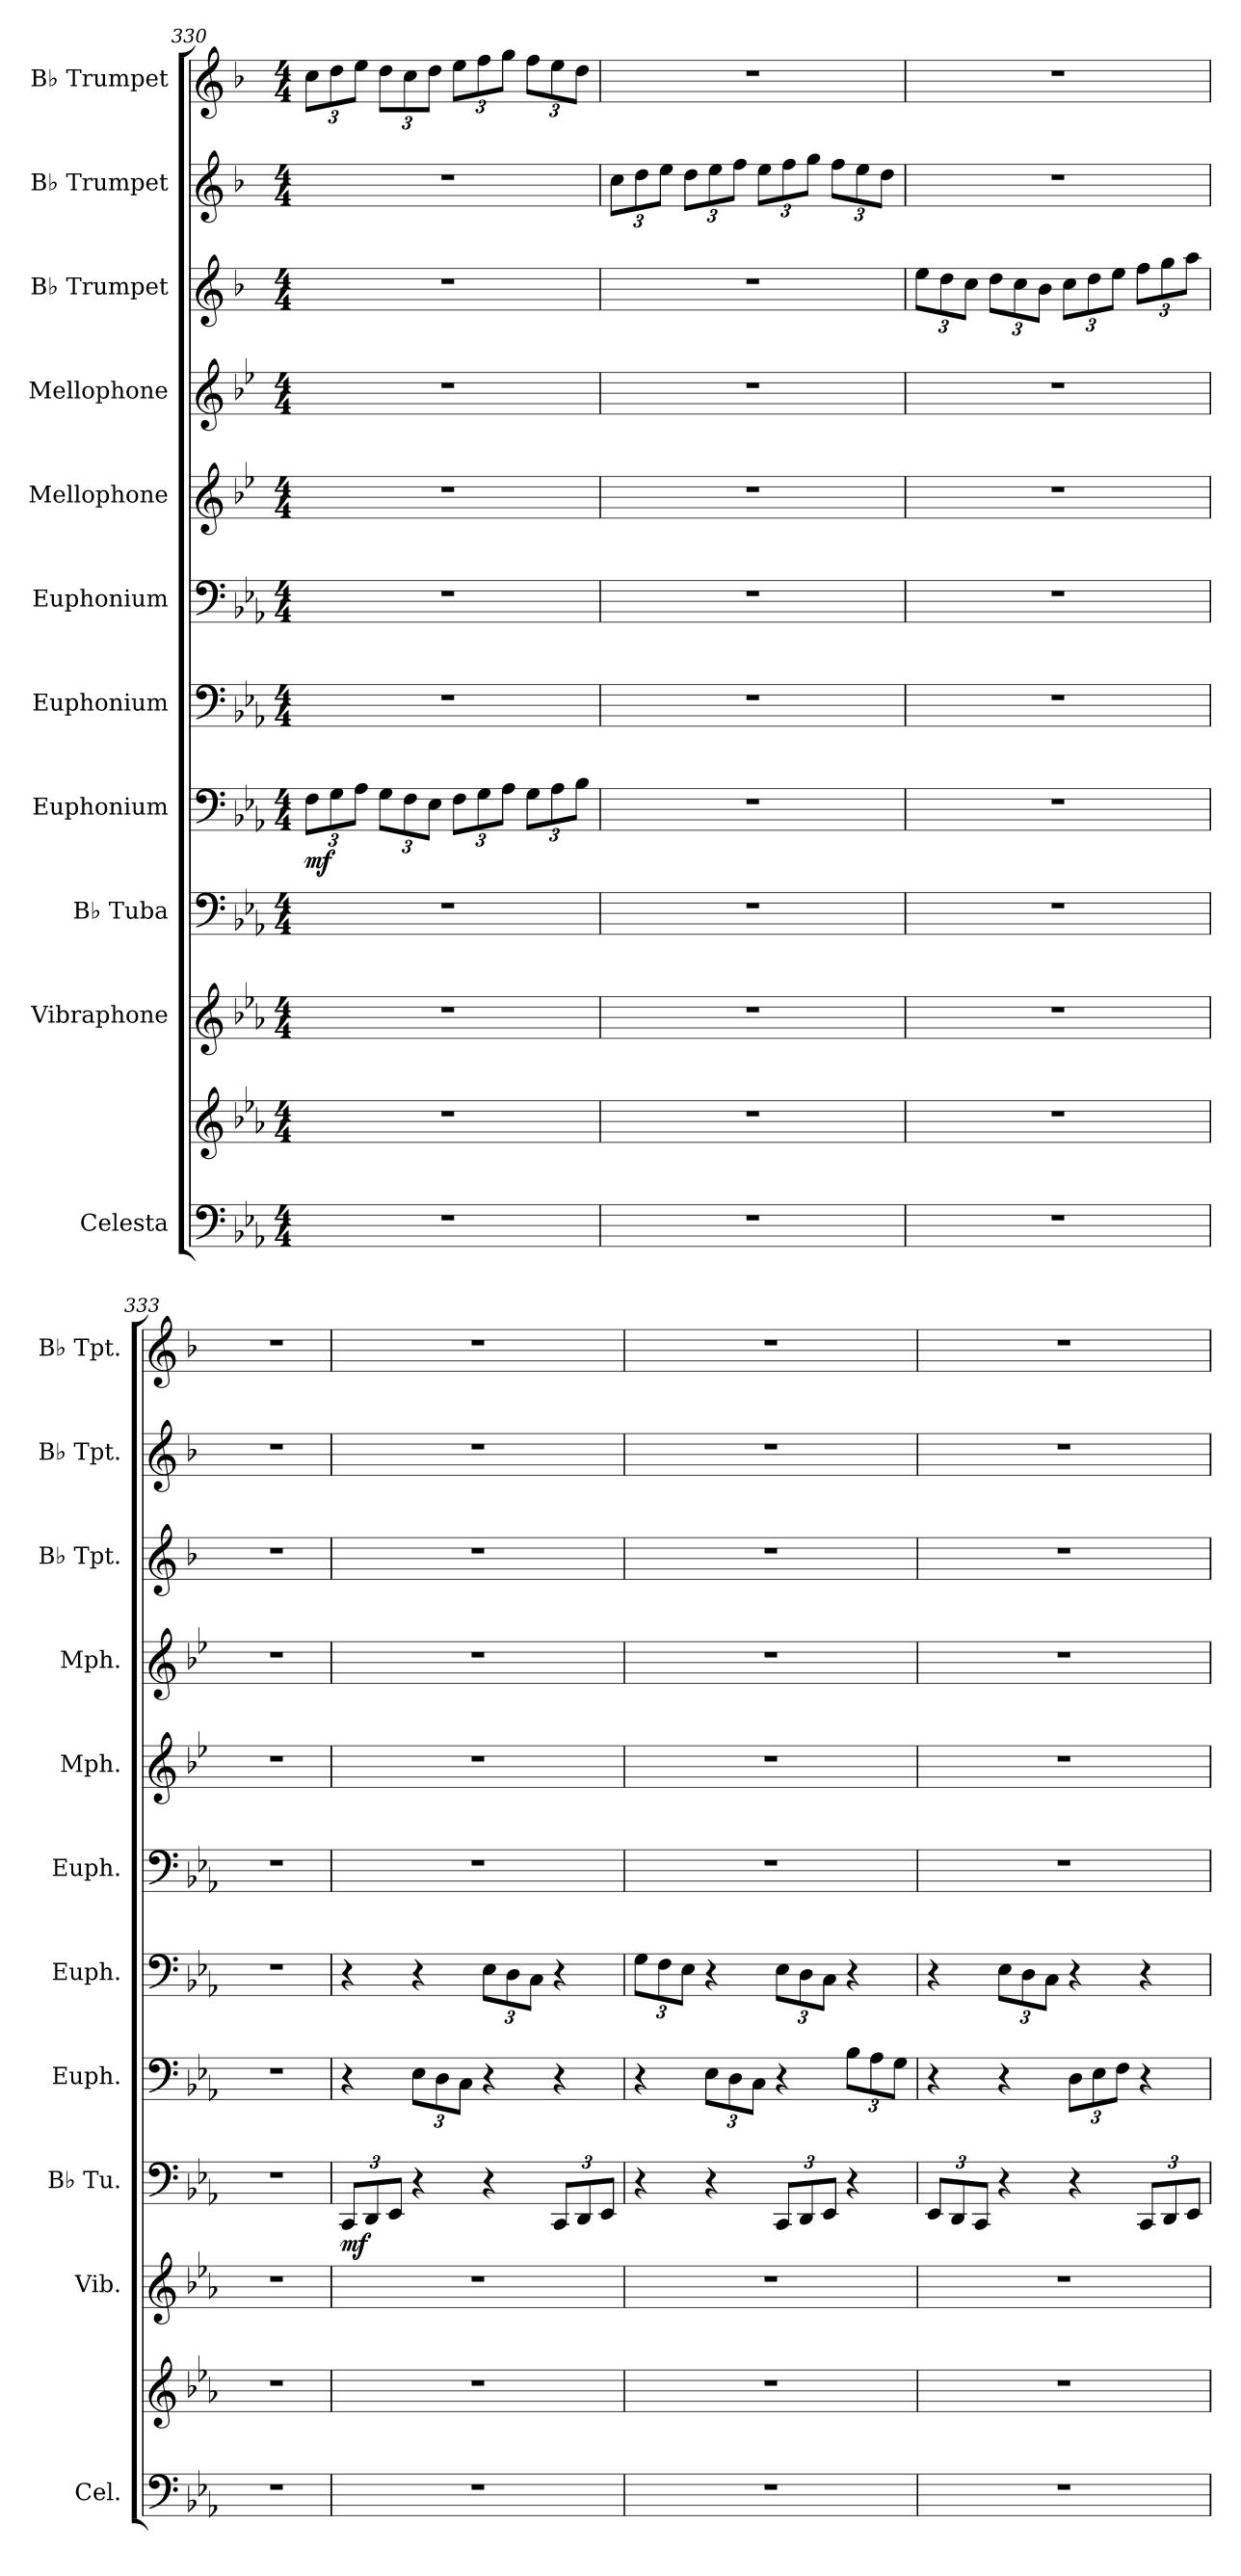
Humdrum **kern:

**kern	**kern	**kern	**kern	**dynam	**kern	**dynam	**kern	**kern	**kern	**kern	**kern	**kern	**kern
*part11	*part11	*part10	*part9	*part9	*part8	*part8	*part7	*part6	*part5	*part4	*part3	*part2	*part1
*staff12	*staff11	*staff10	*staff9	*staff9	*staff8	*staff8	*staff7	*staff6	*staff5	*staff4	*staff3	*staff2	*staff1
*I"Celesta	*	*I"Vibraphone	*I"B♭ Tuba	*	*I"Euphonium	*	*I"Euphonium	*I"Euphonium	*I"Mellophone	*I"Mellophone	*I"B♭ Trumpet	*I"B♭ Trumpet	*I"B♭ Trumpet
*I'Cel.	*	*I'Vib.	*I'B♭ Tu.	*	*I'Euph.	*	*I'Euph.	*I'Euph.	*I'Mph.	*I'Mph.	*I'B♭ Tpt.	*I'B♭ Tpt.	*I'B♭ Tpt.
*clefF4	*clefG2	*clefG2	*clefF4	*	*clefF4	*	*clefF4	*clefF4	*clefG2	*clefG2	*clefG2	*clefG2	*clefG2
*ITrd-7c-12	*ITrd-7c-12	*	*	*	*	*	*	*	*ITrd4c7	*ITrd4c7	*ITrd1c2	*ITrd1c2	*ITrd1c2
*k[b-e-a-]	*k[b-e-a-]	*k[b-e-a-]	*k[b-e-a-]	*	*k[b-e-a-]	*	*k[b-e-a-]	*k[b-e-a-]	*k[b-e-a-]	*k[b-e-a-]	*k[b-e-a-]	*k[b-e-a-]	*k[b-e-a-]
*M4/4	*M4/4	*M4/4	*M4/4	*	*M4/4	*	*M4/4	*M4/4	*M4/4	*M4/4	*M4/4	*M4/4	*M4/4
*	*	*	*	*	*Xbrackettup	*	*	*	*	*	*	*	*Xbrackettup
=330	=330	=330	=330	=330	=330	=330	=330	=330	=330	=330	=330	=330	=330
!	!	!	!	!	!	!LO:DY:b	!	!	!	!	!	!	!
1r	1r	1r	1r	.	12F\L	mf	1r	1r	1r	1r	1r	1r	12b-\L
.	.	.	.	.	12G\	.	.	.	.	.	.	.	12cc\
.	.	.	.	.	12A-\J	.	.	.	.	.	.	.	12dd\J
.	.	.	.	.	12G\L	.	.	.	.	.	.	.	12cc\L
.	.	.	.	.	12F\	.	.	.	.	.	.	.	12b-\
.	.	.	.	.	12E-\J	.	.	.	.	.	.	.	12cc\J
.	.	.	.	.	12F\L	.	.	.	.	.	.	.	12dd\L
.	.	.	.	.	12G\	.	.	.	.	.	.	.	12ee-\
.	.	.	.	.	12A-\J	.	.	.	.	.	.	.	12ff\J
.	.	.	.	.	12G\L	.	.	.	.	.	.	.	12ee-\L
.	.	.	.	.	12A-\	.	.	.	.	.	.	.	12dd\
.	.	.	.	.	12B-\J	.	.	.	.	.	.	.	12cc\J
=331	=331	=331	=331	=331	=331	=331	=331	=331	=331	=331	=331	=331	=331
*	*	*	*	*	*	*	*	*	*	*	*	*Xbrackettup	*
1r	1r	1r	1r	.	1r	.	1r	1r	1r	1r	1r	12b-\L	1r
.	.	.	.	.	.	.	.	.	.	.	.	12cc\	.
.	.	.	.	.	.	.	.	.	.	.	.	12dd\J	.
.	.	.	.	.	.	.	.	.	.	.	.	12cc\L	.
.	.	.	.	.	.	.	.	.	.	.	.	12dd\	.
.	.	.	.	.	.	.	.	.	.	.	.	12ee-\J	.
.	.	.	.	.	.	.	.	.	.	.	.	12dd\L	.
.	.	.	.	.	.	.	.	.	.	.	.	12ee-\	.
.	.	.	.	.	.	.	.	.	.	.	.	12ff\J	.
.	.	.	.	.	.	.	.	.	.	.	.	12ee-\L	.
.	.	.	.	.	.	.	.	.	.	.	.	12dd\	.
.	.	.	.	.	.	.	.	.	.	.	.	12cc\J	.
!!LO:PB:g=z
=332	=332	=332	=332	=332	=332	=332	=332	=332	=332	=332	=332	=332	=332
*	*	*	*	*	*	*	*	*	*	*	*Xbrackettup	*	*
1r	1r	1r	1r	.	1r	.	1r	1r	1r	1r	12dd\L	1r	1r
.	.	.	.	.	.	.	.	.	.	.	12cc\	.	.
.	.	.	.	.	.	.	.	.	.	.	12b-\J	.	.
.	.	.	.	.	.	.	.	.	.	.	12cc\L	.	.
.	.	.	.	.	.	.	.	.	.	.	12b-\	.	.
.	.	.	.	.	.	.	.	.	.	.	12a-\J	.	.
.	.	.	.	.	.	.	.	.	.	.	12b-\L	.	.
.	.	.	.	.	.	.	.	.	.	.	12cc\	.	.
.	.	.	.	.	.	.	.	.	.	.	12dd\J	.	.
.	.	.	.	.	.	.	.	.	.	.	12ee-\L	.	.
.	.	.	.	.	.	.	.	.	.	.	12ff\	.	.
.	.	.	.	.	.	.	.	.	.	.	12gg\J	.	.
=333	=333	=333	=333	=333	=333	=333	=333	=333	=333	=333	=333	=333	=333
1r	1r	1r	1r	.	1r	.	1r	1r	1r	1r	1r	1r	1r
=334	=334	=334	=334	=334	=334	=334	=334	=334	=334	=334	=334	=334	=334
*	*	*	*Xbrackettup	*	*	*	*	*	*	*	*	*	*
!	!	!	!	!LO:DY:b	!	!	!	!	!	!	!	!	!
1r	1r	1r	12CC/L	mf	4r	.	4r	1r	1r	1r	1r	1r	1r
.	.	.	12DD/	.	.	.	.	.	.	.	.	.	.
.	.	.	12EE-/J	.	.	.	.	.	.	.	.	.	.
.	.	.	4r	.	12E-\L	.	4r	.	.	.	.	.	.
.	.	.	.	.	12D\	.	.	.	.	.	.	.	.
.	.	.	.	.	12C\J	.	.	.	.	.	.	.	.
*	*	*	*	*	*	*	*Xbrackettup	*	*	*	*	*	*
.	.	.	4r	.	4r	.	12E-\L	.	.	.	.	.	.
.	.	.	.	.	.	.	12D\	.	.	.	.	.	.
.	.	.	.	.	.	.	12C\J	.	.	.	.	.	.
.	.	.	12CC/L	.	4r	.	4r	.	.	.	.	.	.
.	.	.	12DD/	.	.	.	.	.	.	.	.	.	.
.	.	.	12EE-/J	.	.	.	.	.	.	.	.	.	.
=335	=335	=335	=335	=335	=335	=335	=335	=335	=335	=335	=335	=335	=335
1r	1r	1r	4r	.	4r	.	12G\L	1r	1r	1r	1r	1r	1r
.	.	.	.	.	.	.	12F\	.	.	.	.	.	.
.	.	.	.	.	.	.	12E-\J	.	.	.	.	.	.
.	.	.	4r	.	12E-\L	.	4r	.	.	.	.	.	.
.	.	.	.	.	12D\	.	.	.	.	.	.	.	.
.	.	.	.	.	12C\J	.	.	.	.	.	.	.	.
.	.	.	12CC/L	.	4r	.	12E-\L	.	.	.	.	.	.
.	.	.	12DD/	.	.	.	12D\	.	.	.	.	.	.
.	.	.	12EE-/J	.	.	.	12C\J	.	.	.	.	.	.
.	.	.	4r	.	12B-\L	.	4r	.	.	.	.	.	.
.	.	.	.	.	12A-\	.	.	.	.	.	.	.	.
.	.	.	.	.	12G\J	.	.	.	.	.	.	.	.
!!LO:PB:g=z
=336	=336	=336	=336	=336	=336	=336	=336	=336	=336	=336	=336	=336	=336
1r	1r	1r	12EE-/L	.	4r	.	4r	1r	1r	1r	1r	1r	1r
.	.	.	12DD/	.	.	.	.	.	.	.	.	.	.
.	.	.	12CC/J	.	.	.	.	.	.	.	.	.	.
.	.	.	4r	.	4r	.	12E-\L	.	.	.	.	.	.
.	.	.	.	.	.	.	12D\	.	.	.	.	.	.
.	.	.	.	.	.	.	12C\J	.	.	.	.	.	.
.	.	.	4r	.	12D\L	.	4r	.	.	.	.	.	.
.	.	.	.	.	12E-\	.	.	.	.	.	.	.	.
.	.	.	.	.	12F\J	.	.	.	.	.	.	.	.
.	.	.	12CC/L	.	4r	.	4r	.	.	.	.	.	.
.	.	.	12DD/	.	.	.	.	.	.	.	.	.	.
.	.	.	12EE-/J	.	.	.	.	.	.	.	.	.	.
=	=	=	=	=	=	=	=	=	=	=	=	=	=
*-	*-	*-	*-	*-	*-	*-	*-	*-	*-	*-	*-	*-	*-
